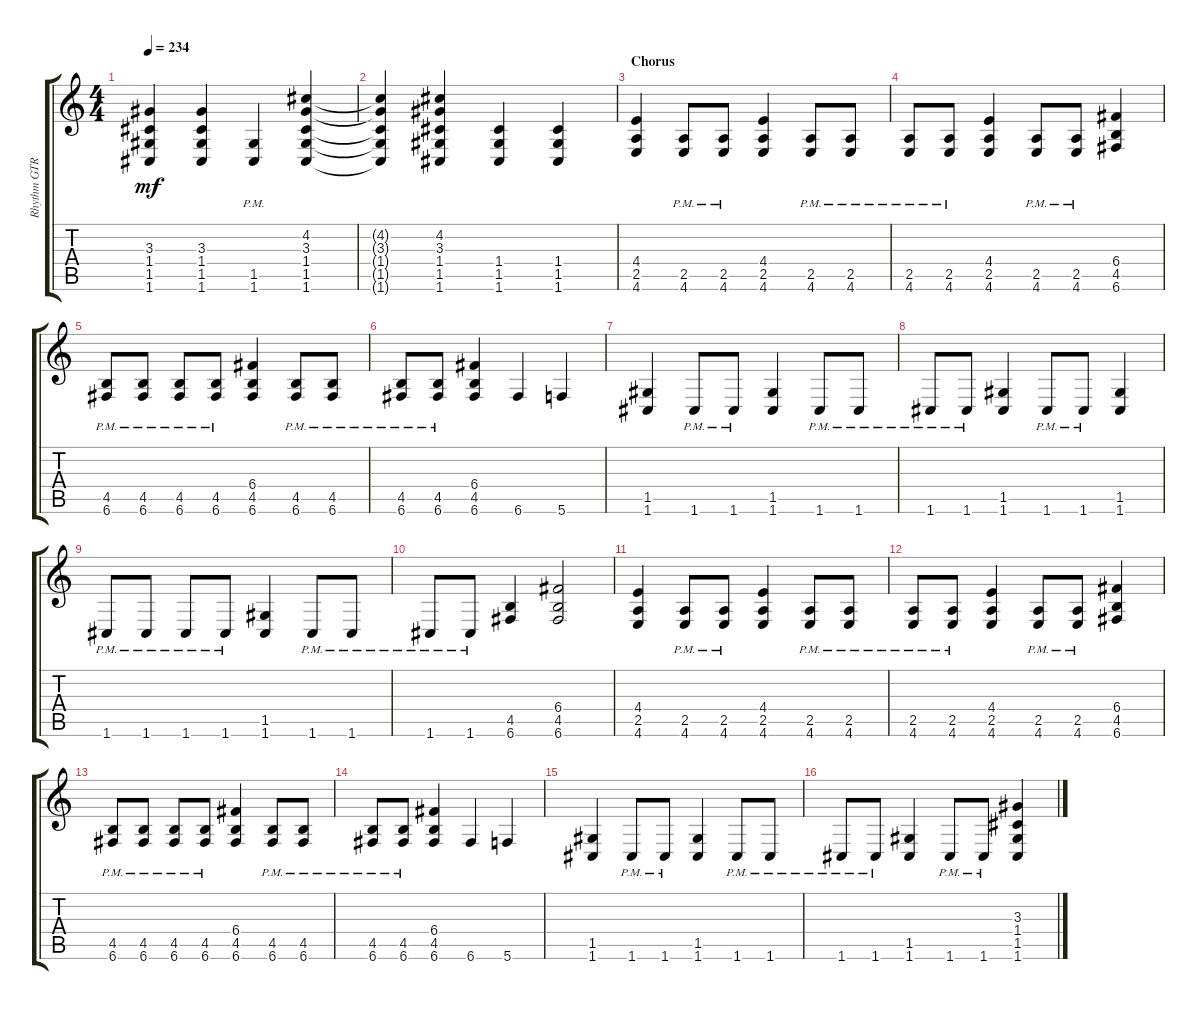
\track ("Rhythm GTR 2" "Rhythm GTR") {instrument distortionguitar}
\staff {score tabs}
\tuning (D4 A3 F3 C3 G2 C2) {hide}
\ts (4 4)
\tempo 234
\clef g2
\ks aminor
(3.3{t} 1.4{t} 1.5{t} 1.6{t}).4{dy mf} (3.3 1.4 1.5 1.6).4 (1.5{pm} 1.6{pm}).4 (4.2 3.3 1.4 1.5 1.6).4 |
(4.2{t} 3.3{t} 1.4{t} 1.5{t} 1.6{t}).4 (4.2 3.3 1.4 1.5 1.6).4 (1.4 1.5 1.6).4 (1.4 1.5 1.6).4 |
\section ("" "Chorus")
(4.4 2.5 4.6).4 (2.5{pm} 4.6{pm}).8 (2.5{pm} 4.6{pm}).8 (4.4 2.5 4.6).4 (2.5{pm} 4.6{pm}).8 (2.5{pm} 4.6{pm}).8 |
(2.5{pm} 4.6{pm}).8 (2.5{pm} 4.6{pm}).8 (4.4 2.5 4.6).4 (2.5{pm} 4.6{pm}).8 (2.5{pm} 4.6{pm}).8 (6.4 4.5 6.6).4 |
(4.5{pm} 6.6{pm}).8 (4.5{pm} 6.6{pm}).8 (4.5{pm} 6.6{pm}).8 (4.5{pm} 6.6{pm}).8 (6.4 4.5 6.6).4 (4.5{pm} 6.6{pm}).8 (4.5{pm} 6.6{pm}).8 |
(4.5{pm} 6.6{pm}).8 (4.5{pm} 6.6{pm}).8 (6.4 4.5 6.6).4 6.6.4 5.6.4 |
(1.5 1.6).4 1.6{pm}.8 1.6{pm}.8 (1.5 1.6).4 1.6{pm}.8 1.6{pm}.8 |
1.6{pm}.8 1.6{pm}.8 (1.5 1.6).4 1.6{pm}.8 1.6{pm}.8 (1.5 1.6).4 |
1.6{pm}.8 1.6{pm}.8 1.6{pm}.8 1.6{pm}.8 (1.5 1.6).4 1.6{pm}.8 1.6{pm}.8 |
1.6{pm}.8 1.6{pm}.8 (4.5 6.6).4 (6.4 4.5 6.6).2 |
(4.4 2.5 4.6).4 (2.5{pm} 4.6{pm}).8 (2.5{pm} 4.6{pm}).8 (4.4 2.5 4.6).4 (2.5{pm} 4.6{pm}).8 (2.5{pm} 4.6{pm}).8 |
(2.5{pm} 4.6{pm}).8 (2.5{pm} 4.6{pm}).8 (4.4 2.5 4.6).4 (2.5{pm} 4.6{pm}).8 (2.5{pm} 4.6{pm}).8 (6.4 4.5 6.6).4 |
(4.5{pm} 6.6{pm}).8 (4.5{pm} 6.6{pm}).8 (4.5{pm} 6.6{pm}).8 (4.5{pm} 6.6{pm}).8 (6.4 4.5 6.6).4 (4.5{pm} 6.6{pm}).8 (4.5{pm} 6.6{pm}).8 |
(4.5{pm} 6.6{pm}).8 (4.5{pm} 6.6{pm}).8 (6.4 4.5 6.6).4 6.6.4 5.6.4 |
(1.5 1.6).4 1.6{pm}.8 1.6{pm}.8 (1.5 1.6).4 1.6{pm}.8 1.6{pm}.8 |
1.6{pm}.8 1.6{pm}.8 (1.5 1.6).4 1.6{pm}.8 1.6{pm}.8 (3.3 1.4 1.5 1.6).4
